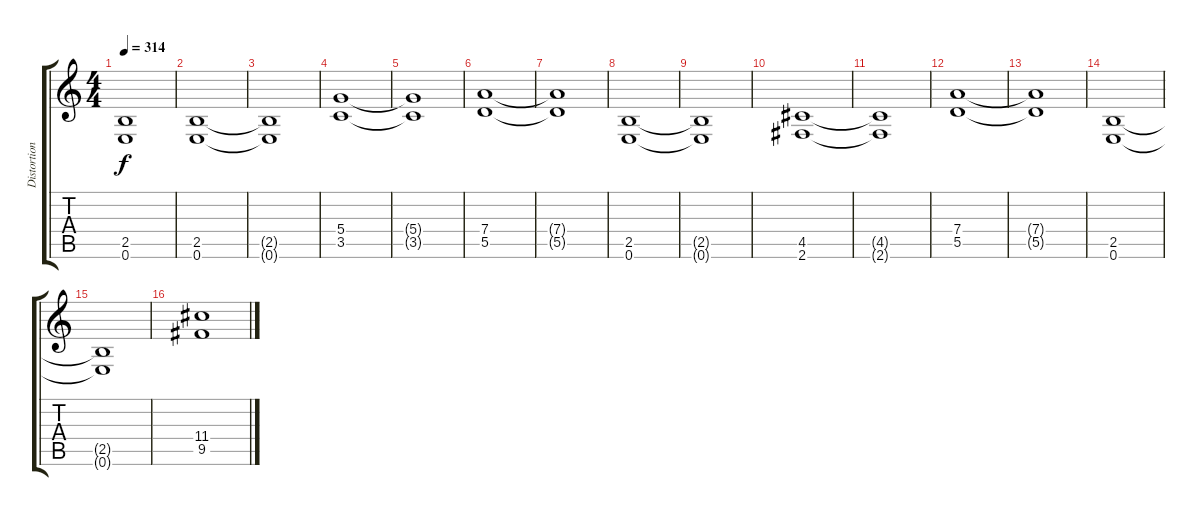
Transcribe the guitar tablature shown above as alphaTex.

\track ("Distortion Guitar" "Distortion") {instrument distortionguitar}
\staff {score tabs}
\tuning (E4 B3 G3 D3 A2 E2) {hide}
\ts (4 4)
\tempo 314
\clef g2
\ks c
(2.5{t} 0.6{t}).1{dy f} |
(2.5 0.6).1 |
(2.5{t} 0.6{t}).1 |
(5.4 3.5).1 |
(5.4{t} 3.5{t}).1 |
(7.4 5.5).1 |
(7.4{t} 5.5{t}).1 |
(2.5 0.6).1 |
(2.5{t} 0.6{t}).1 |
(4.5 2.6).1 |
(4.5{t} 2.6{t}).1 |
(7.4 5.5).1 |
(7.4{t} 5.5{t}).1 |
(2.5 0.6).1 |
(2.5{t} 0.6{t}).1 |
(11.4 9.5).1
